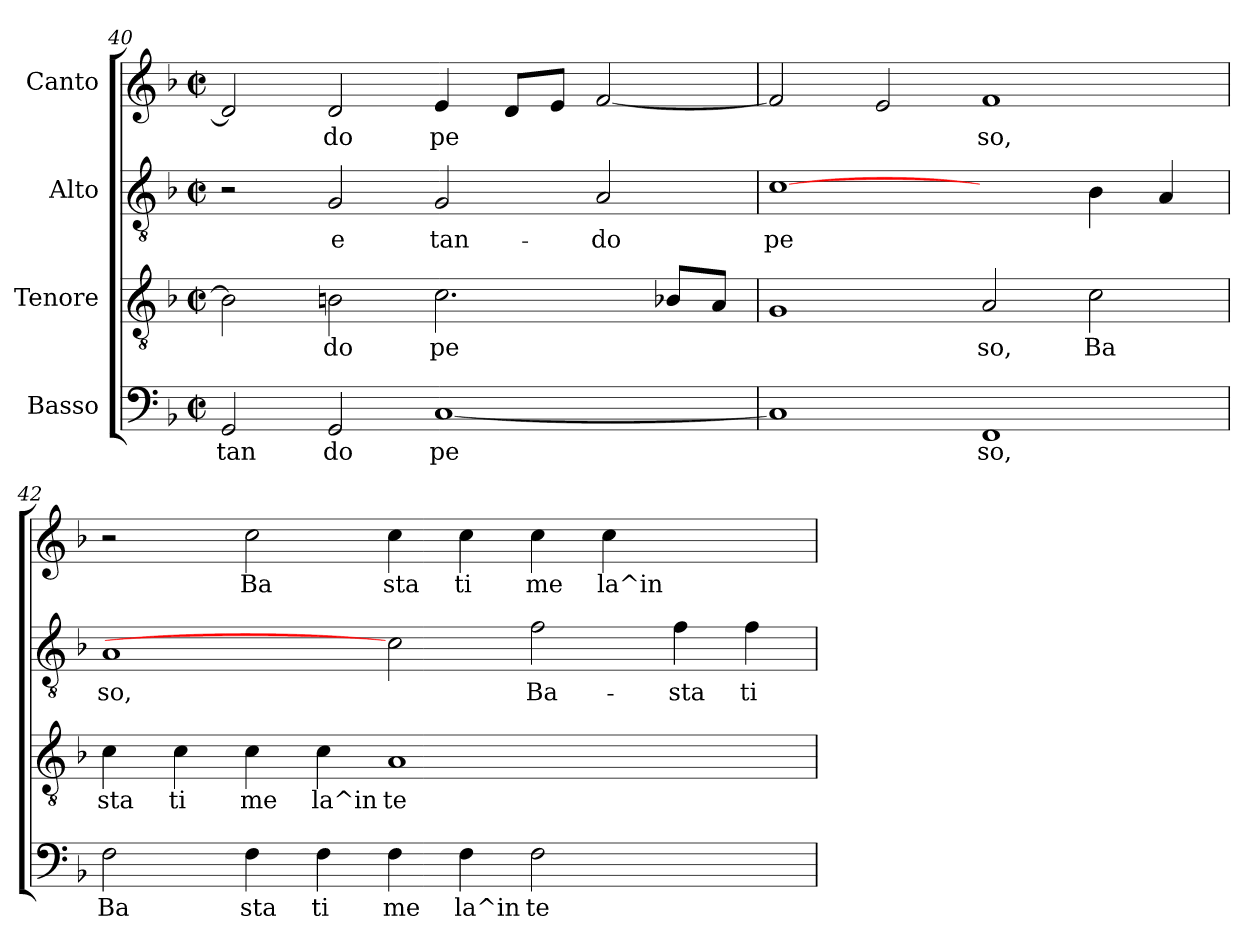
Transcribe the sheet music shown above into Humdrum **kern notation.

**kern	**text	**kern	**text	**kern	**text	**kern	**text
*part4	*part4	*part3	*part3	*part2	*part2	*part1	*part1
*staff4	*staff4	*staff3	*staff3	*staff2	*staff2	*staff1	*staff1
*I"Basso	*	*I"Tenore	*	*I"Alto	*	*I"Canto	*
*clefF4	*	*clefGv2	*	*clefGv2	*	*clefG2	*
*k[b-]	*	*k[b-]	*	*k[b-]	*	*k[b-]	*
*F:	*	*F:	*	*F:	*	*F:	*
*M2/2	*	*M2/2	*	*M2/2	*	*M2/2	*
*met(c|)	*	*met(c|)	*	*met(c|)	*	*met(c|)	*
=40	=40	=40	=40	=40	=40	=40	=40
!	!LO:LY:b:cj	!	!LO:LY:b:cj	!	!	!	!LO:LY:a:cj
2GG/	tan	2B\]	.	2r	.	2d/]	.
!	!LO:LY:b:cj	!	!LO:LY:b:cj	!	!LO:LY:b:cj	!	!LO:LY:a:cj
2GG/	do	2Bn\	do	2G/	e	2d/	do
!	!LO:LY:b:cj	!	!LO:LY:b:cj	!	!LO:LY:b:cj	!	!LO:LY:a:cj
[<1C	pe	2.c\	pe	2G/	tan-	4e/	pe
!	!	!	!	!	!	!	!LO:LY:a:cj
.	.	.	.	.	.	8d/L	.
!	!	!	!	!	!	!	!LO:LY:a:cj
.	.	.	.	.	.	8e/J	.
!	!	!	!	!	!LO:LY:b:cj	!	!LO:LY:a:cj
.	.	.	.	2A/	-do	[<2f/	.
!	!	!	!LO:LY:b:cj	!	!	!	!
.	.	8B-X/L	.	.	.	.	.
!	!	!	!LO:LY:b:cj	!	!	!	!
.	.	8A/J	.	.	.	.	.
=41	=41	=41	=41	=41	=41	=41	=41
!	!LO:LY:b:cj	!	!LO:LY:b:cj	!	!LO:LY:b:cj	!	!LO:LY:a:cj
1C]	.	1G	.	[1c	pe-	2f/]	.
!	!	!	!	!	!	!	!LO:LY:a:cj
.	.	.	.	.	.	2e/	.
!	!LO:LY:b:cj	!	!LO:LY:b:cj	!	!	!	!LO:LY:a:cj
1FF	so,	2A/	so,	2ryy	.	1f	so,
!	!	!	!LO:LY:b:cj	!	!LO:LY:b:cj	!	!
.	.	2c\	Ba	4B-\	--	.	.
!	!	!	!	!	!LO:LY:b:cj	!	!
.	.	.	.	4A/	--	.	.
=42	=42	=42	=42	=42	=42	=42	=42
!	!LO:LY:b:cj	!	!LO:LY:b:cj	!	!LO:LY:b:cj	!	!
2F\	Ba	4c\	sta	1A	-so,	2r	.
!	!	!	!LO:LY:b:cj	!	!	!	!
.	.	4c\	ti	.	.	.	.
!	!LO:LY:b:cj	!	!LO:LY:b:cj	!	!	!	!LO:LY:a:cj
4F\	sta	4c\	me	.	.	2cc\	Ba
!	!LO:LY:b:cj	!	!LO:LY:b:cj	!	!	!	!
4F\	ti	4c\	la^in	.	.	.	.
!	!LO:LY:b:cj	!	!LO:LY:b:cj	!	!	!	!LO:LY:a:cj
4F\	me	1A	te	2c]	.	4cc\	sta
!	!LO:LY:b:cj	!	!	!	!	!	!LO:LY:a:cj
4F\	la^in	.	.	.	.	4cc\	ti
!	!LO:LY:b:cj	!	!	!	!LO:LY:b:cj	!	!LO:LY:a:cj
2F\	te	.	.	2f\	Ba-	4cc\	me
!	!	!	!	!	!	!	!LO:LY:a:cj
.	.	.	.	.	.	4cc\	la^in
!	!	!	!	!	!LO:LY:b:cj	!	!
2ryy	.	2ryy	.	4f\	-sta	2ryy	.
!	!	!	!	!	!LO:LY:b:cj	!	!
.	.	.	.	4f\	ti	.	.
=	=	=	=	=	=	=	=
*-	*-	*-	*-	*-	*-	*-	*-
